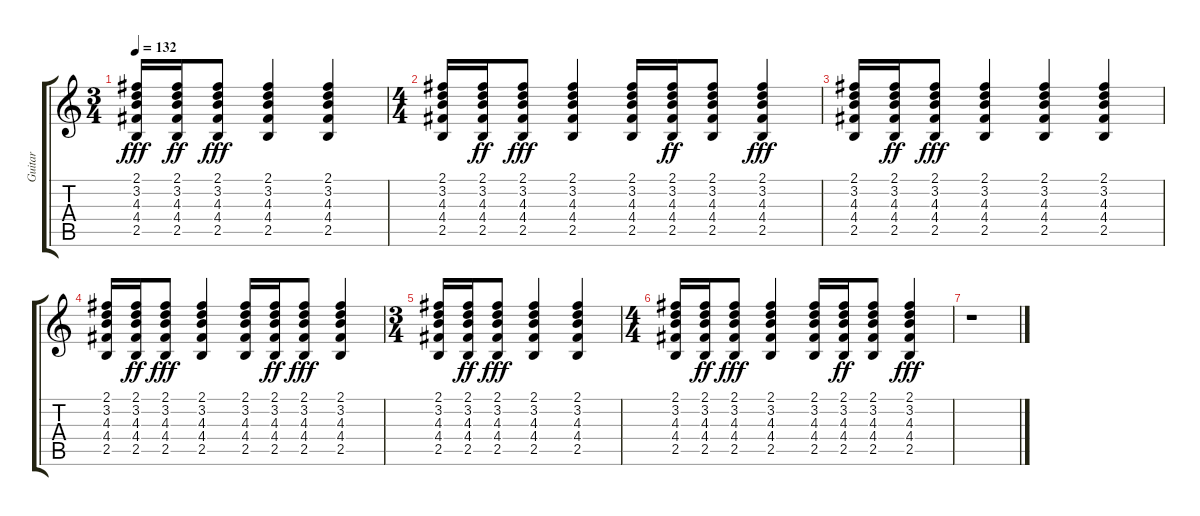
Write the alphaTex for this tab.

\track ("Guitar" "Guitar") {instrument acousticguitarsteel}
\staff {score tabs}
\tuning (E4 B3 G3 D3 A2 E2) {hide}
\ts (3 4)
\tempo 132
\clef g2
\ks c
(2.1 3.2 4.3 4.4 2.5).16{dy fff} (2.1 3.2 4.3 4.4 2.5).16{dy ff} (2.1 3.2 4.3 4.4 2.5).8{dy fff} (2.1 3.2 4.3 4.4 2.5).4 (2.1 3.2 4.3 4.4 2.5).4 |
\ts (4 4)
(2.1 3.2 4.3 4.4 2.5).16 (2.1 3.2 4.3 4.4 2.5).16{dy ff} (2.1 3.2 4.3 4.4 2.5).8{dy fff} (2.1 3.2 4.3 4.4 2.5).4 (2.1 3.2 4.3 4.4 2.5).16 (2.1 3.2 4.3 4.4 2.5).16{dy ff} (2.1 3.2 4.3 4.4 2.5).8 (2.1 3.2 4.3 4.4 2.5).4{dy fff} |
(2.1 3.2 4.3 4.4 2.5).16 (2.1 3.2 4.3 4.4 2.5).16{dy ff} (2.1 3.2 4.3 4.4 2.5).8{dy fff} (2.1 3.2 4.3 4.4 2.5).4 (2.1 3.2 4.3 4.4 2.5).4 (2.1 3.2 4.3 4.4 2.5).4 |
(2.1 3.2 4.3 4.4 2.5).16 (2.1 3.2 4.3 4.4 2.5).16{dy ff} (2.1 3.2 4.3 4.4 2.5).8{dy fff} (2.1 3.2 4.3 4.4 2.5).4 (2.1 3.2 4.3 4.4 2.5).16 (2.1 3.2 4.3 4.4 2.5).16{dy ff} (2.1 3.2 4.3 4.4 2.5).8{dy fff} (2.1 3.2 4.3 4.4 2.5).4 |
\ts (3 4)
(2.1 3.2 4.3 4.4 2.5).16 (2.1 3.2 4.3 4.4 2.5).16{dy ff} (2.1 3.2 4.3 4.4 2.5).8{dy fff} (2.1 3.2 4.3 4.4 2.5).4 (2.1 3.2 4.3 4.4 2.5).4 |
\ts (4 4)
(2.1 3.2 4.3 4.4 2.5).16 (2.1 3.2 4.3 4.4 2.5).16{dy ff} (2.1 3.2 4.3 4.4 2.5).8{dy fff} (2.1 3.2 4.3 4.4 2.5).4 (2.1 3.2 4.3 4.4 2.5).16 (2.1 3.2 4.3 4.4 2.5).16{dy ff} (2.1 3.2 4.3 4.4 2.5).8 (2.1 3.2 4.3 4.4 2.5).4{dy fff} |
r.1
